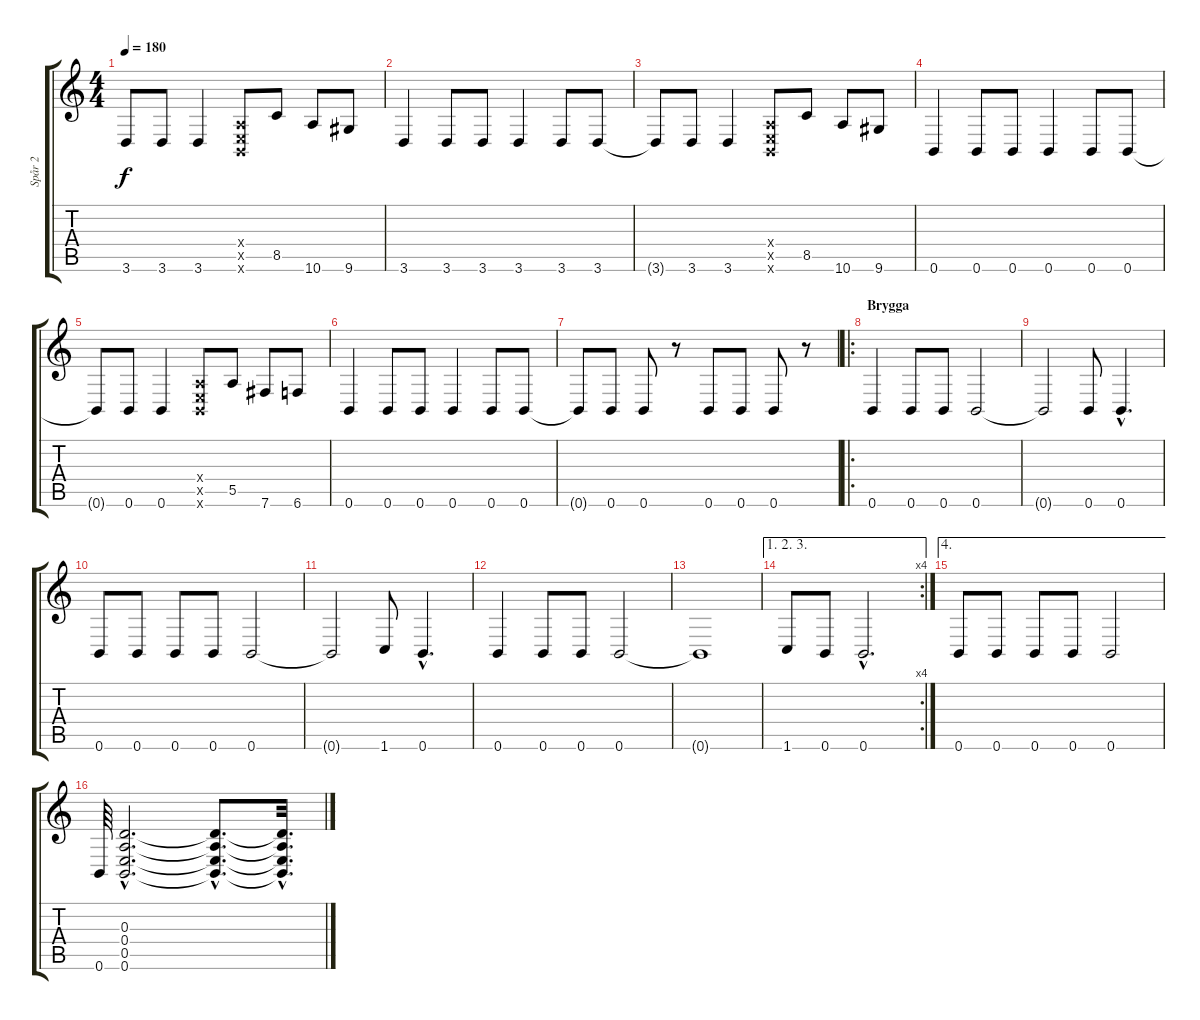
\track ("Spår 2" "Spår 2") {instrument distortionguitar}
\staff {score tabs}
\tuning (B3 Gb3 D3 A2 E2 B1) {hide}
\ts (4 4)
\tempo 180
\clef g2
\ks c
3.6{t}.8{dy f} 3.6.8 3.6.4 (0.4{x} 0.5{x} 0.6{x}).8 8.5.8 10.6.8 9.6.8 |
3.6.4 3.6.8 3.6.8 3.6.4 3.6.8 3.6.8 |
3.6{t}.8 3.6.8 3.6.4 (0.4{x} 0.5{x} 0.6{x}).8 8.5.8 10.6.8 9.6.8 |
0.6.4 0.6.8 0.6.8 0.6.4 0.6.8 0.6.8 |
0.6{t}.8 0.6.8 0.6.4 (0.4{x} 0.5{x} 0.6{x}).8 5.5.8 7.6.8 6.6.8 |
0.6.4 0.6.8 0.6.8 0.6.4 0.6.8 0.6.8 |
0.6{t}.8 0.6.8 0.6.8 r.8 0.6.8 0.6.8 0.6.8 r.8 |
\ro
\section ("" "Brygga")
0.6.4 0.6.8 0.6.8 0.6.2 |
0.6{t}.2 0.6.8 0.6{hac}.4{d} |
0.6.8 0.6.8 0.6.8 0.6.8 0.6.2 |
0.6{t}.2 1.6.8 0.6{hac}.4{d} |
0.6.4 0.6.8 0.6.8 0.6.2 |
0.6{t}.1 |
\ae (1 2 3)
\rc 4
1.6.8 0.6.8 0.6{hac}.2{d} |
\ae 4
0.6.8 0.6.8 0.6.8 0.6.8 0.6.2 |
0.6.64{volume 0} (0.3{hac} 0.4{hac} 0.5{hac} 0.6{hac}).2{d volume 16} (0.3{hac t} 0.4{hac t} 0.5{hac t} 0.6{hac t}).8{d} (0.3{hac t} 0.4{hac t} 0.5{hac t} 0.6{hac t}).32{d}
